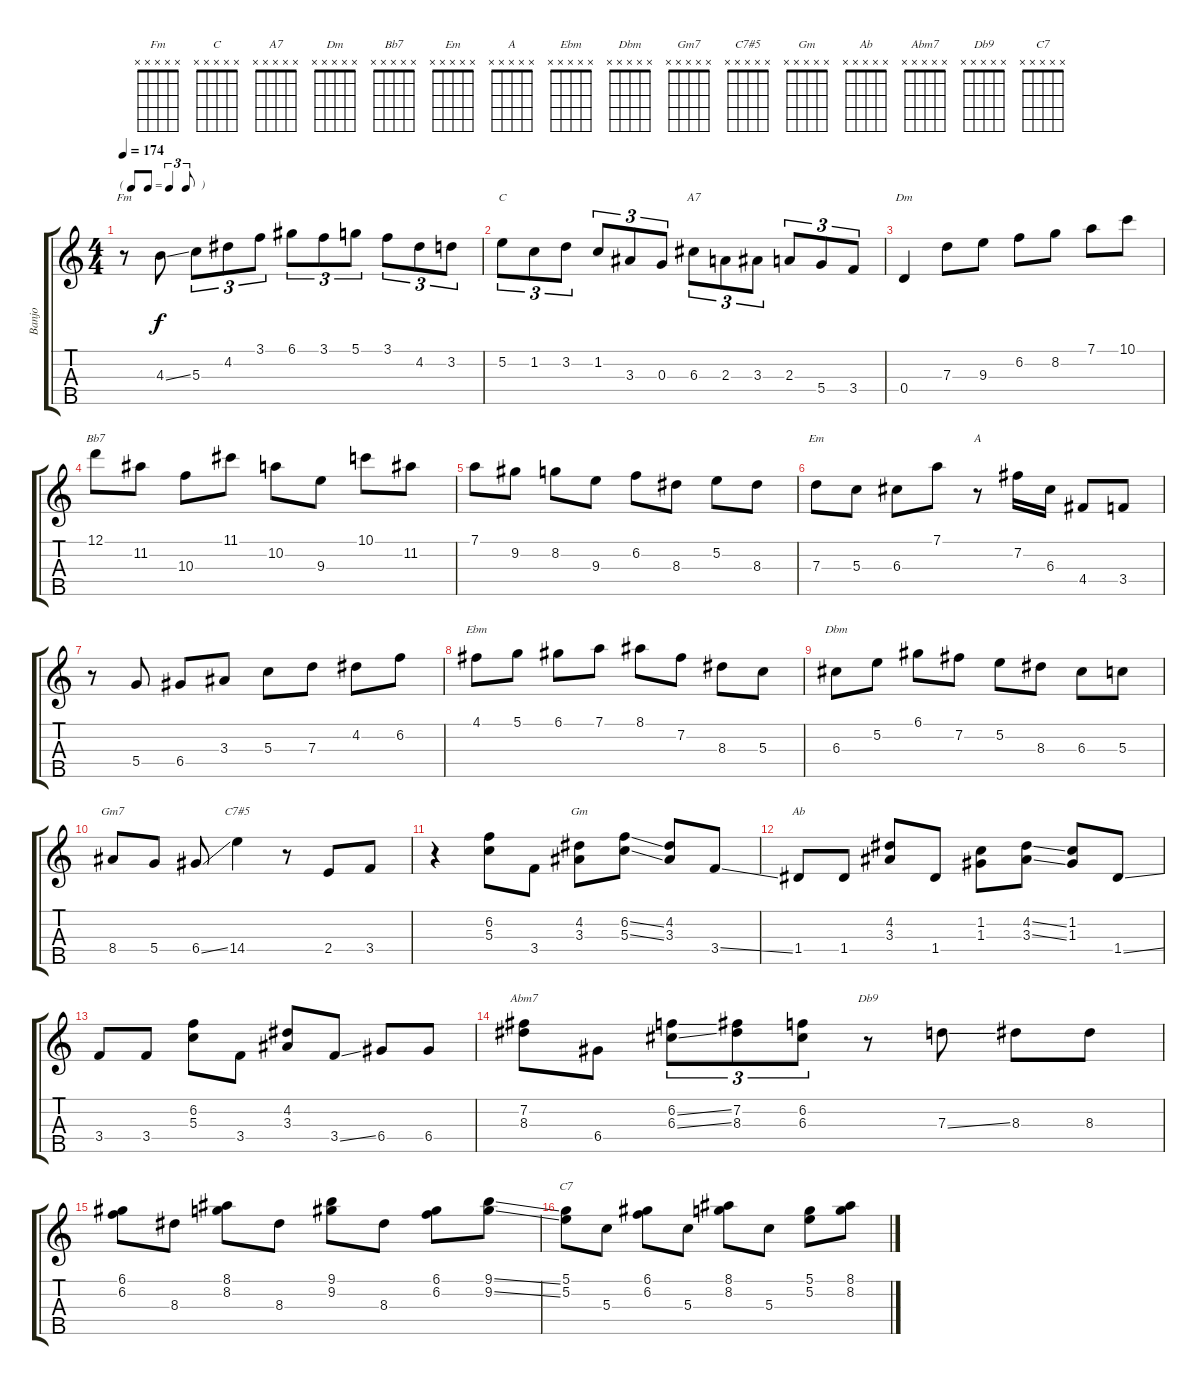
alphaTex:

\track ("Banjo" "Banjo") {instrument banjo}
\staff {score tabs}
\tuning (D4 B3 G3 D3 G4) {hide}
\displaytranspose 12
\chord ("Fm" x x x x x) {firstfret 0}
\chord ("C" x x x x x) {firstfret 0}
\chord ("A7" x x x x x) {firstfret 0}
\chord ("Dm" x x x x x) {firstfret 0}
\chord ("Bb7" x x x x x) {firstfret 0}
\chord ("Em" x x x x x) {firstfret 0}
\chord ("A" x x x x x) {firstfret 0}
\chord ("Ebm" x x x x x) {firstfret 0}
\chord ("Dbm" x x x x x) {firstfret 0}
\chord ("Gm7" x x x x x) {firstfret 0}
\chord ("C7#5" x x x x x) {firstfret 0}
\chord ("Gm" x x x x x) {firstfret 0}
\chord ("Ab" x x x x x) {firstfret 0}
\chord ("Abm7" x x x x x) {firstfret 0}
\chord ("Db9" x x x x x) {firstfret 0}
\chord ("C7" x x x x x) {firstfret 0}
\ts (4 4)
\tf triplet8th
\tempo 174
\clef g2
\ks c
r.8{ch "Fm" dy f} 4.3{ss}.8 5.3.8{tu (3 2)} 4.2.8{tu (3 2)} 3.1.8{tu (3 2)} 6.1.8{tu (3 2)} 3.1.8{tu (3 2)} 5.1.8{tu (3 2)} 3.1.8{tu (3 2)} 4.2.8{tu (3 2)} 3.2.8{tu (3 2)} |
5.2.8{tu (3 2) ch "C"} 1.2.8{tu (3 2)} 3.2.8{tu (3 2)} 1.2.8{tu (3 2)} 3.3.8{tu (3 2)} 0.3.8{tu (3 2)} 6.3.8{tu (3 2) ch "A7"} 2.3.8{tu (3 2)} 3.3.8{tu (3 2)} 2.3.8{tu (3 2)} 5.4.8{tu (3 2)} 3.4.8{tu (3 2)} |
0.4.4{ch "Dm"} 7.3.8 9.3.8 6.2.8 8.2.8 7.1.8 10.1.8 |
12.1.8{ch "Bb7"} 11.2.8 10.3.8 11.1.8 10.2.8 9.3.8 10.1.8 11.2.8 |
7.1.8 9.2.8 8.2.8 9.3.8 6.2.8 8.3.8 5.2.8 8.3.8 |
7.3.8{ch "Em"} 5.3.8 6.3.8 7.1.8 r.8{ch "A"} 7.2.16 6.3.16 4.4.8 3.4.8 |
r.8 5.4.8 6.4.8 3.3.8 5.3.8 7.3.8 4.2.8 6.2.8 |
4.1.8{ch "Ebm"} 5.1.8 6.1.8 7.1.8 8.1.8 7.2.8 8.3.8 5.3.8 |
6.3.8{ch "Dbm"} 5.2.8 6.1.8 7.2.8 5.2.8 8.3.8 6.3.8 5.3.8 |
8.4.8{ch "Gm7"} 5.4.8 6.4{ss}.8 14.4.4{ch "C7#5"} r.8 2.4.8 3.4.8 |
r.4 (6.2 5.3).8 3.4.8 (4.2 3.3).8{ch "Gm"} (6.2{ss} 5.3{ss}).8 (4.2 3.3).8 3.4{ss}.8 |
1.4.8{ch "Ab"} 1.4.8 (4.2 3.3).8 1.4.8 (1.2 1.3).8 (4.2{ss} 3.3{ss}).8 (1.2 1.3).8 1.4{ss}.8 |
3.4.8 3.4.8 (6.2 5.3).8 3.4.8 (4.2 3.3).8 3.4{ss}.8 6.4.8 6.4.8 |
(7.2 8.3).8{ch "Abm7"} 6.4.8 (6.2{ss} 6.3{ss}).8{tu (3 2)} (7.2 8.3).8{tu (3 2)} (6.2 6.3).8{tu (3 2)} r.8{ch "Db9"} 7.3{ss}.8 8.3.8 8.3.8 |
(6.1 6.2).8 8.3.8 (8.1 8.2).8 8.3.8 (9.1 9.2).8 8.3.8 (6.1 6.2).8 (9.1{ss} 9.2{ss}).8 |
(5.1 5.2).8{ch "C7"} 5.3.8 (6.1 6.2).8 5.3.8 (8.1 8.2).8 5.3.8 (5.1 5.2).8 (8.1{ss} 8.2{ss}).8
